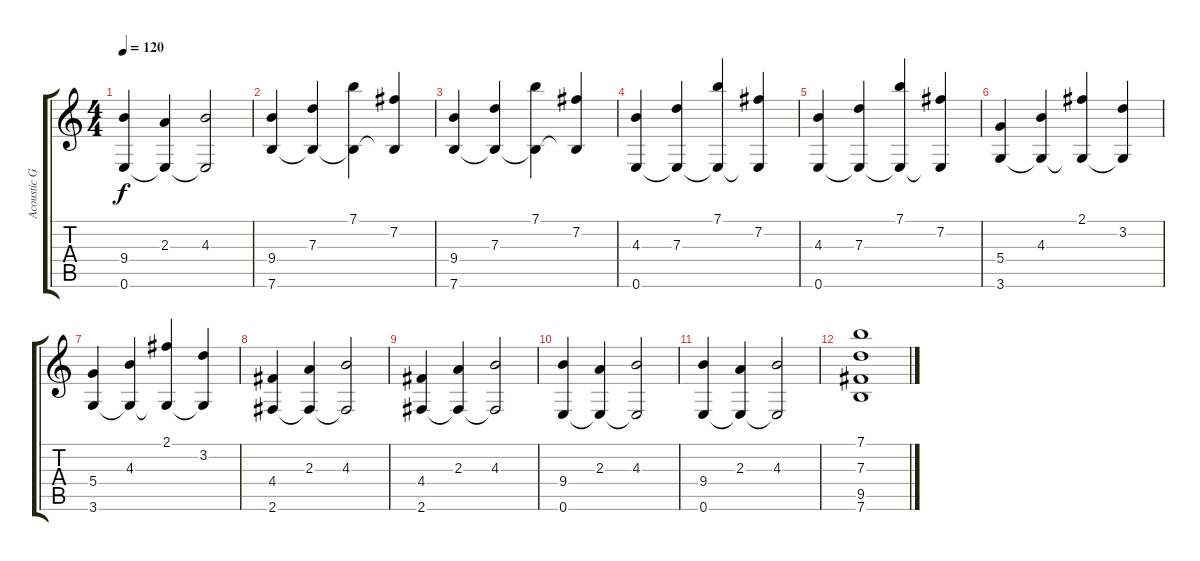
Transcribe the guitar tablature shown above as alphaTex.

\track ("Acoustic Guitar" "Acoustic G") {instrument acousticguitarnylon}
\staff {score tabs}
\tuning (E4 B3 G3 D3 A2 E2) {hide}
\ts (4 4)
\tempo 120
\clef g2
\ks c
(9.4 0.6).4{dy f} (2.3 0.6{t}).4 (4.3 0.6{t}).2 |
(9.4 7.6).4 (7.3 7.6{t}).4 (7.1 7.6{t}).4 (7.2 7.6{t}).4 |
(9.4 7.6).4 (7.3 7.6{t}).4 (7.1 7.6{t}).4 (7.2 7.6{t}).4 |
(4.3 0.6).4 (7.3 0.6{t}).4 (7.1 0.6{t}).4 (7.2 0.6{t}).4 |
(4.3 0.6).4 (7.3 0.6{t}).4 (7.1 0.6{t}).4 (7.2 0.6{t}).4 |
(5.4 3.6).4 (4.3 3.6{t}).4 (2.1 3.6{t}).4 (3.2 3.6{t}).4 |
(5.4 3.6).4 (4.3 3.6{t}).4 (2.1 3.6{t}).4 (3.2 3.6{t}).4 |
(4.4 2.6).4 (2.3 2.6{t}).4 (4.3 2.6{t}).2 |
(4.4 2.6).4 (2.3 2.6{t}).4 (4.3 2.6{t}).2 |
(9.4 0.6).4 (2.3 0.6{t}).4 (4.3 0.6{t}).2 |
(9.4 0.6).4 (2.3 0.6{t}).4 (4.3 0.6{t}).2 |
(7.1 7.3 9.5 7.6).1
